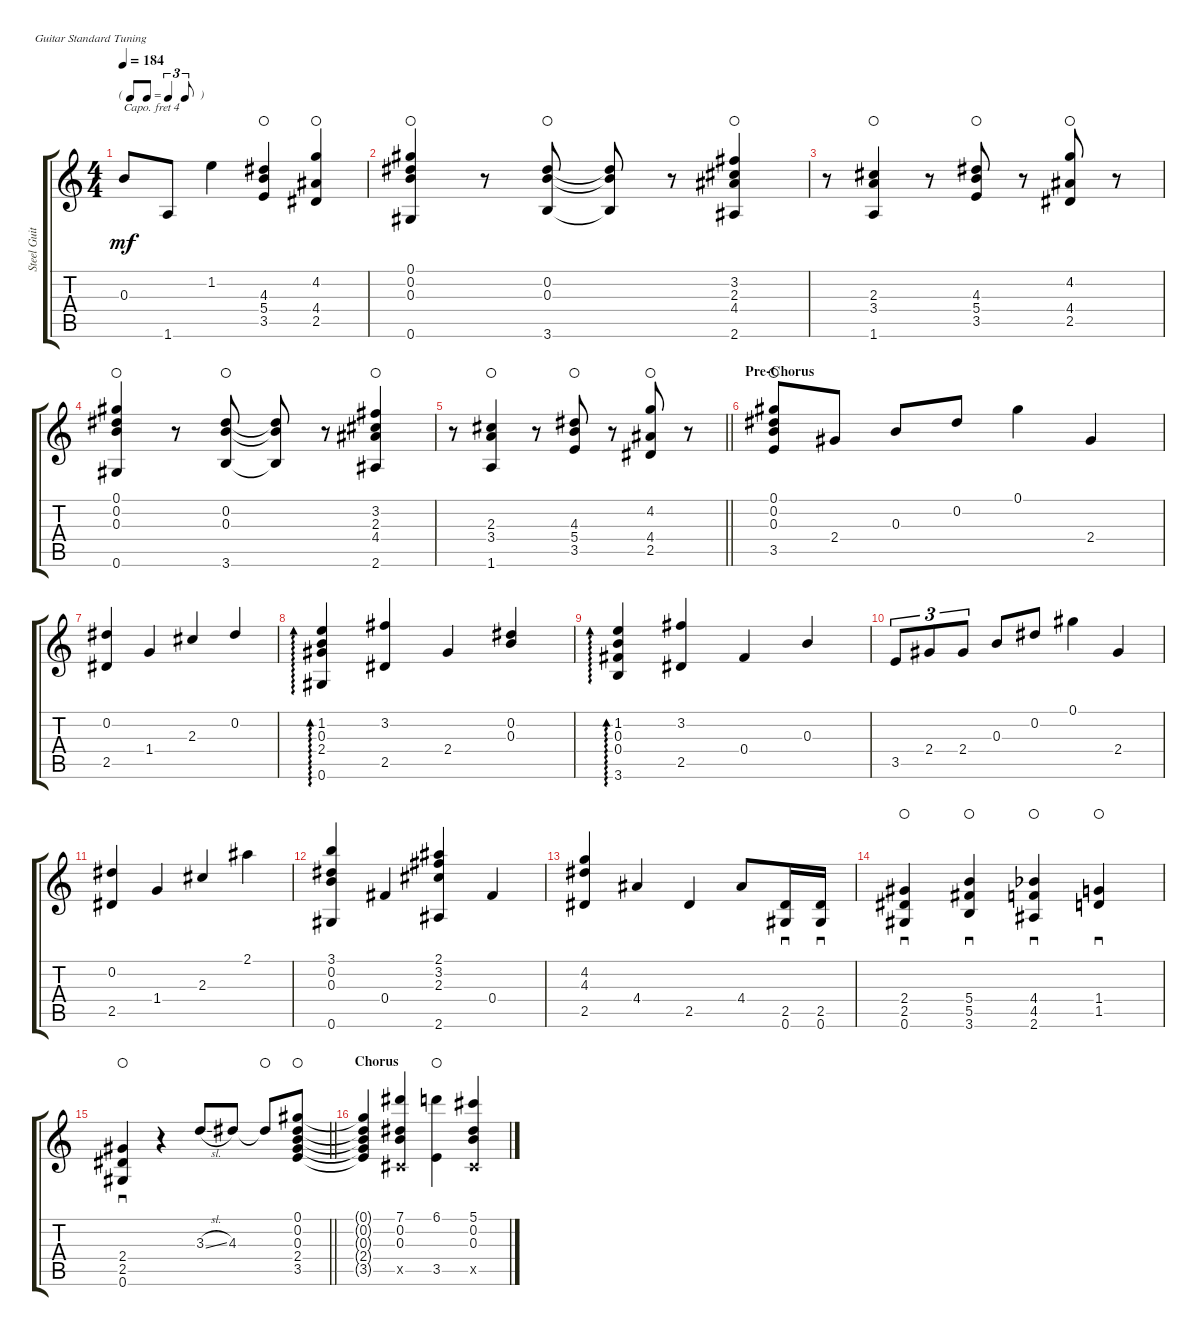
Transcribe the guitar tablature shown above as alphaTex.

\defaultSystemsLayout 4
\bracketExtendMode groupsimilarinstruments
\otherSystemsTrackNameOrientation horizontal
\track ("Steel Guitar" "Steel Guit") {instrument acousticguitarsteel}
\staff {score tabs}
\capo 4
\tuning (E4 B3 G3 D3 A2 E2)
\ts (4 4)
\tf triplet8th
\tempo 184
\clef g2
\scale
1.01147
\ks c
0.3.8{dy mf beam Up} 1.6.8{beam Up} 1.2.4{beam Down} (3.5 5.4 4.3).4{waho beam Up} (2.5 4.4{acc #} 4.2{acc b}).4{waho beam Up} |
\scale
0.999053 (0.6 0.1 0.2 0.3).4{waho beam Up} r.8{beam Up} (0.3 0.2 3.6).8{waho beam Up} (0.3{t} 0.2{t} 3.6{t}).8{beam Up} r.8{beam Up} (3.2 2.3 4.4{acc #} 2.6{acc #}).4{waho beam Up} |
\scale
1.01768 r.8{beam Down} (1.6 3.4 2.3).4{waho beam Up} r.8{beam Up} (4.3 5.4 3.5).8{waho beam Up} r.8{beam Up} (2.5 4.4{acc #} 4.2{acc b}).8{waho beam Up} r.8{beam Up} |
\scale
0.983263 (0.6 0.1 0.2 0.3).4{waho beam Up} r.8{beam Up} (0.3 0.2 3.6).8{waho beam Up} (0.3{t} 0.2{t} 3.6{t}).8{beam Up} r.8{beam Up} (3.2 2.3 4.4{acc #} 2.6{acc #}).4{waho beam Up} |
\scale
1.03232
\barLineRight lightlight
r.8{beam Down} (1.6 3.4 2.3).4{waho beam Up} r.8{beam Up} (4.3 5.4 3.5).8{waho beam Up} r.8{beam Up} (2.5 4.4{acc #} 4.2{acc b}).8{waho beam Up} r.8{beam Up} |
\section ("" "Pre-Chorus")
\scale
0.98384 (0.1 0.2 0.3 3.5).8{waho beam Up} 2.4.8{beam Up} 0.3.8{beam Up} 0.2.8{beam Up} 0.1.4{beam Down} 2.4.4{beam Up} |
\scale
0.98384 (2.5 0.2).4{beam Up} 1.4{acc b}.4{beam Up} 2.3.4{beam Up} 0.2.4{beam Up} |
\scale
0.995947 (1.2 0.3 2.4 0.6).4{ad 0 beam Up} (3.2 2.5).4{beam Up} 2.4.4{beam Up} (0.3 0.2).4{beam Up} |
\scale
0.989474 (1.2 0.3 0.4 3.6).4{ad 0 beam Up} (2.5 3.2).4{beam Up} 0.4.4{beam Up} 0.3.4{beam Up} |
\scale
1.01458 3.5.8{tu (3 2) beam Up} 2.4.8{tu (3 2) beam Up} 2.4.8{tu (3 2) beam Up} 0.3.8{beam Up} 0.2.8{beam Up} 0.1.4{beam Down} 2.4.4{beam Up} |
\scale
1.01053 (2.5 0.2).4{beam Up} 1.4{acc b}.4{beam Up} 2.3.4{beam Up} 2.1{acc #}.4{beam Down} |
\scale
0.994737 (3.1 0.6 0.2 0.3).4{beam Up} 0.4.4{beam Up} (2.3 3.2 2.1{acc #} 2.6{acc #}).4{beam Up} 0.4.4{beam Up} |
\scale
0.994737 (2.5 4.2{acc b} 4.3).4{beam Up} 4.4{acc #}.4{beam Up} 2.5.4{beam Up} 4.4{acc #}.8{beam Up} (2.5 0.6).16{sd beam Up} (2.5 0.6).16{sd beam Up} |
\scale
1.00273 (0.6 2.5 2.4).4{sd waho beam Up} (5.4 5.5 3.6).4{sd waho beam Up} (2.6{acc #} 4.5{acc b} 4.4{acc b}).4{sd waho beam Up} (1.4{acc b} 1.5{acc b}).4{sd waho beam Up} |
\scale
1.001
\barLineRight lightlight
(0.6 2.5 2.4).4{sd waho beam Up} r.4{beam Up} 3.3{sl acc b}.8{beam Up} 4.3.8{beam Up} 4.3{t}.8{waho beam Up} (3.5 2.4 0.3 0.2 0.1).8{waho beam Up} |
\section ("" "Chorus")
\scale
0.996261 (3.5{t} 2.4{t} 0.3{t} 0.2{t} 0.1{t}).4{beam Up} (7.1 0.2 0.3 0.5{x}).4{beam Up} (6.1{acc b} 3.5).4{waho beam Down} (0.5{x} 5.1 0.2 0.3).4{beam Up}
